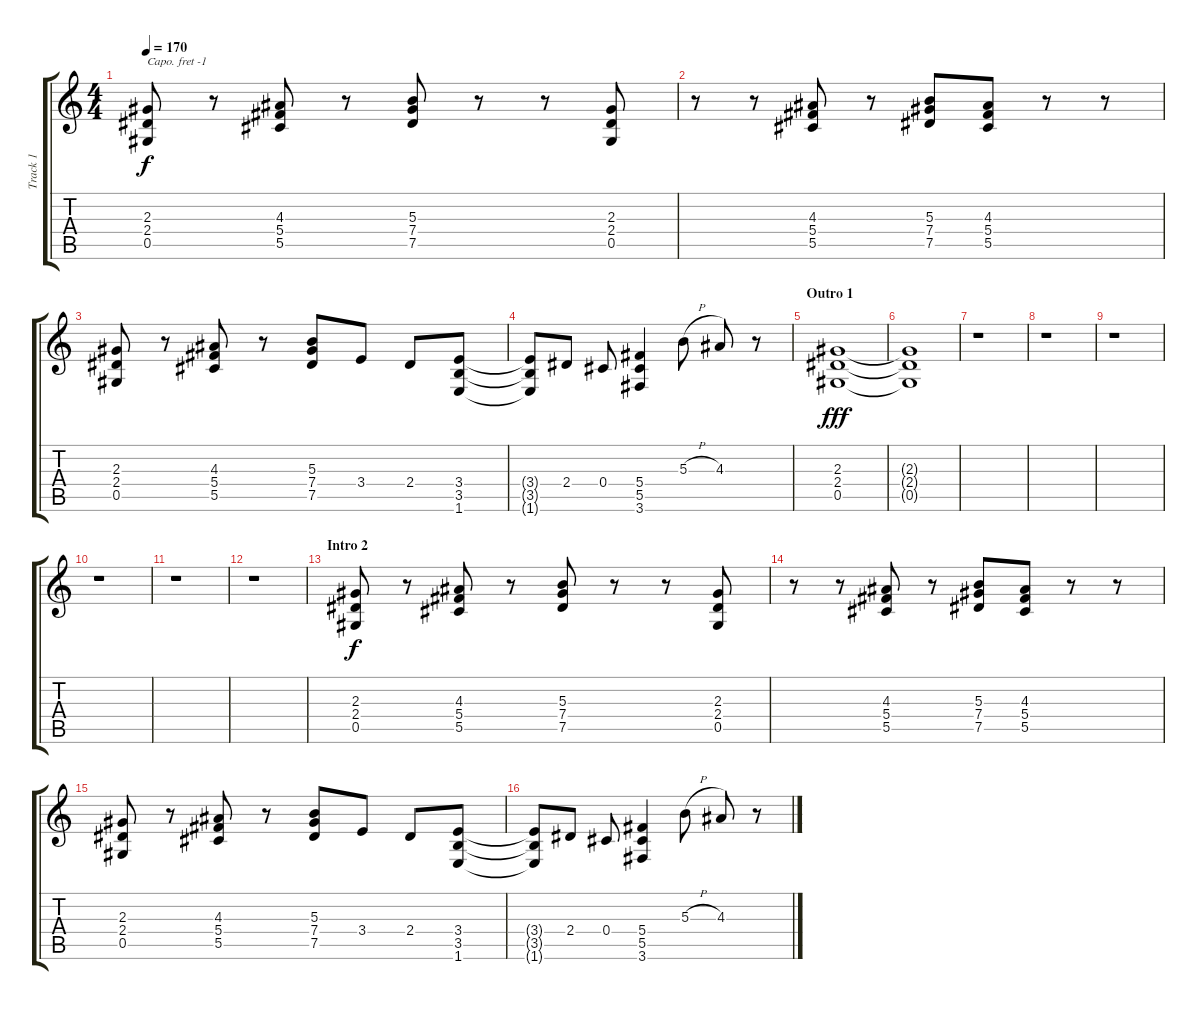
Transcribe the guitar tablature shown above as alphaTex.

\track ("Track 1" "Track 1") {instrument distortionguitar}
\staff {score tabs}
\capo -1
\tuning (E4 B3 G3 D3 A2 E2) {hide}
\ts (4 4)
\tempo 170
\clef g2
\ks c
(2.3 2.4 0.5).8{dy f} r.8 (4.3 5.4 5.5).8 r.8 (5.3 7.4 7.5).8 r.8 r.8 (2.3 2.4 0.5).8 |
r.8 r.8 (4.3 5.4 5.5).8 r.8 (5.3 7.4 7.5).8 (4.3 5.4 5.5).8 r.8 r.8 |
(2.3 2.4 0.5).8 r.8 (4.3 5.4 5.5).8 r.8 (5.3 7.4 7.5).8 3.4.8 2.4.8 (3.4 3.5 1.6).8 |
(3.4{t} 3.5{t} 1.6{t}).8 2.4.8 0.4.8 (5.4 5.5 3.6).4 5.3{h}.8 4.3.8 r.8 |
\section ("" "Outro 1")
(2.3 2.4 0.5).1{dy fff} |
(2.3{t} 2.4{t} 0.5{t}).1 |
r.1 |
r.1 |
r.1 |
r.1 |
r.1 |
r.1 |
\section ("" "Intro 2")
(2.3 2.4 0.5).8{dy f} r.8 (4.3 5.4 5.5).8 r.8 (5.3 7.4 7.5).8 r.8 r.8 (2.3 2.4 0.5).8 |
r.8 r.8 (4.3 5.4 5.5).8 r.8 (5.3 7.4 7.5).8 (4.3 5.4 5.5).8 r.8 r.8 |
(2.3 2.4 0.5).8 r.8 (4.3 5.4 5.5).8 r.8 (5.3 7.4 7.5).8 3.4.8 2.4.8 (3.4 3.5 1.6).8 |
(3.4{t} 3.5{t} 1.6{t}).8 2.4.8 0.4.8 (5.4 5.5 3.6).4 5.3{h}.8 4.3.8 r.8
